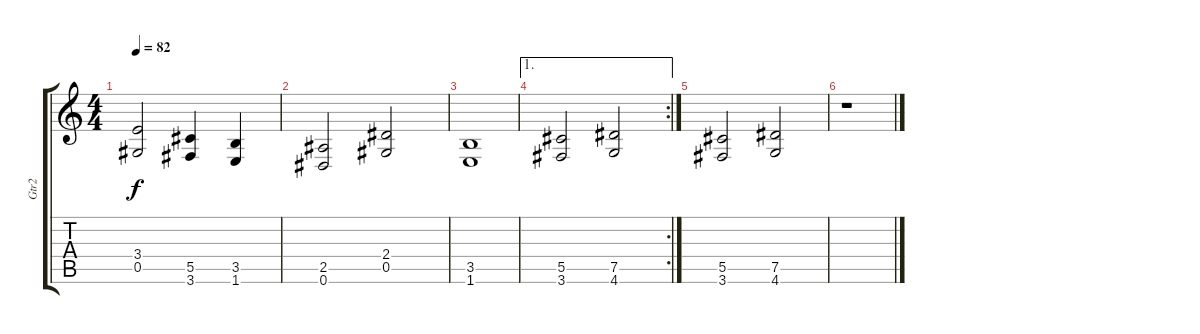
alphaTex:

\track ("Gtr2" "Gtr2") {instrument overdrivenguitar}
\staff {score tabs}
\tuning (Eb4 Bb3 Gb3 Db3 Ab2 Eb2) {hide}
\ts (4 4)
\tempo 82
\clef g2
\ks c
(3.4 0.5).2{dy f} (5.5 3.6).4 (3.5 1.6).4 |
(2.5 0.6).2 (2.4 0.5).2 |
(3.5 1.6).1 |
\ae 1
\rc 2
(5.5 3.6).2 (7.5 4.6).2 |
(5.5 3.6).2 (7.5 4.6).2 |
r.1
